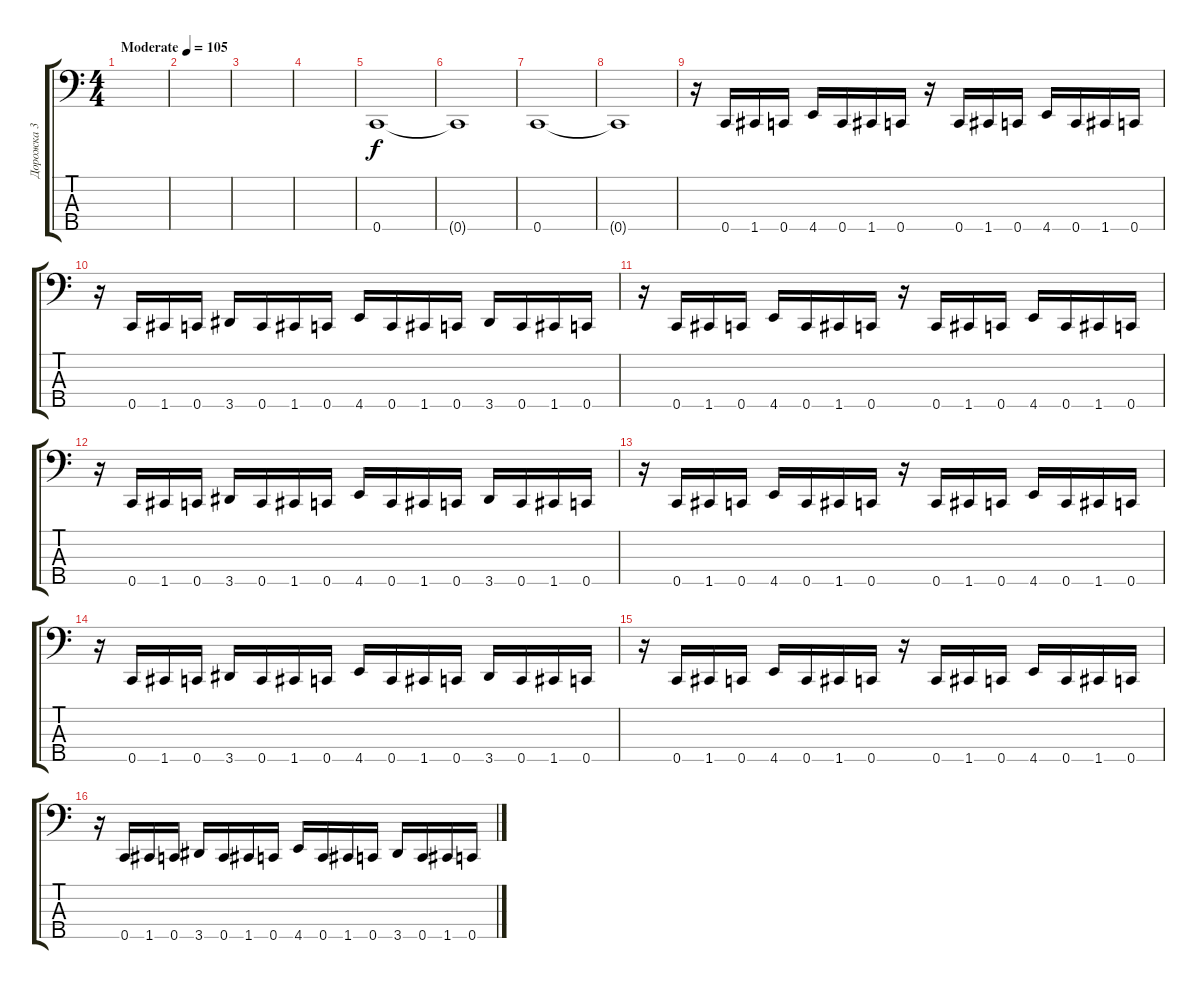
\track ("Дорожка 3" "Дорожка 3") {instrument electricbassfinger}
\staff {score tabs}
\tuning (Ab2 Eb2 Bb1 F1 C1) {hide}
\ts (4 4)
\tempo (105 "Moderate")
\clef f4
\ks c
|
|
|
|
0.5.1 |
0.5{t}.1 |
0.5.1 |
0.5{t}.1 |
r.16 0.5.16 1.5.16 0.5.16 4.5.16 0.5.16 1.5.16 0.5.16 r.16 0.5.16 1.5.16 0.5.16 4.5.16 0.5.16 1.5.16 0.5.16 |
r.16 0.5.16 1.5.16 0.5.16 3.5.16 0.5.16 1.5.16 0.5.16 4.5.16 0.5.16 1.5.16 0.5.16 3.5.16 0.5.16 1.5.16 0.5.16 |
r.16 0.5.16 1.5.16 0.5.16 4.5.16 0.5.16 1.5.16 0.5.16 r.16 0.5.16 1.5.16 0.5.16 4.5.16 0.5.16 1.5.16 0.5.16 |
r.16 0.5.16 1.5.16 0.5.16 3.5.16 0.5.16 1.5.16 0.5.16 4.5.16 0.5.16 1.5.16 0.5.16 3.5.16 0.5.16 1.5.16 0.5.16 |
r.16 0.5.16 1.5.16 0.5.16 4.5.16 0.5.16 1.5.16 0.5.16 r.16 0.5.16 1.5.16 0.5.16 4.5.16 0.5.16 1.5.16 0.5.16 |
r.16 0.5.16 1.5.16 0.5.16 3.5.16 0.5.16 1.5.16 0.5.16 4.5.16 0.5.16 1.5.16 0.5.16 3.5.16 0.5.16 1.5.16 0.5.16 |
r.16 0.5.16 1.5.16 0.5.16 4.5.16 0.5.16 1.5.16 0.5.16 r.16 0.5.16 1.5.16 0.5.16 4.5.16 0.5.16 1.5.16 0.5.16 |
r.16 0.5.16 1.5.16 0.5.16 3.5.16 0.5.16 1.5.16 0.5.16 4.5.16 0.5.16 1.5.16 0.5.16 3.5.16 0.5.16 1.5.16 0.5.16
